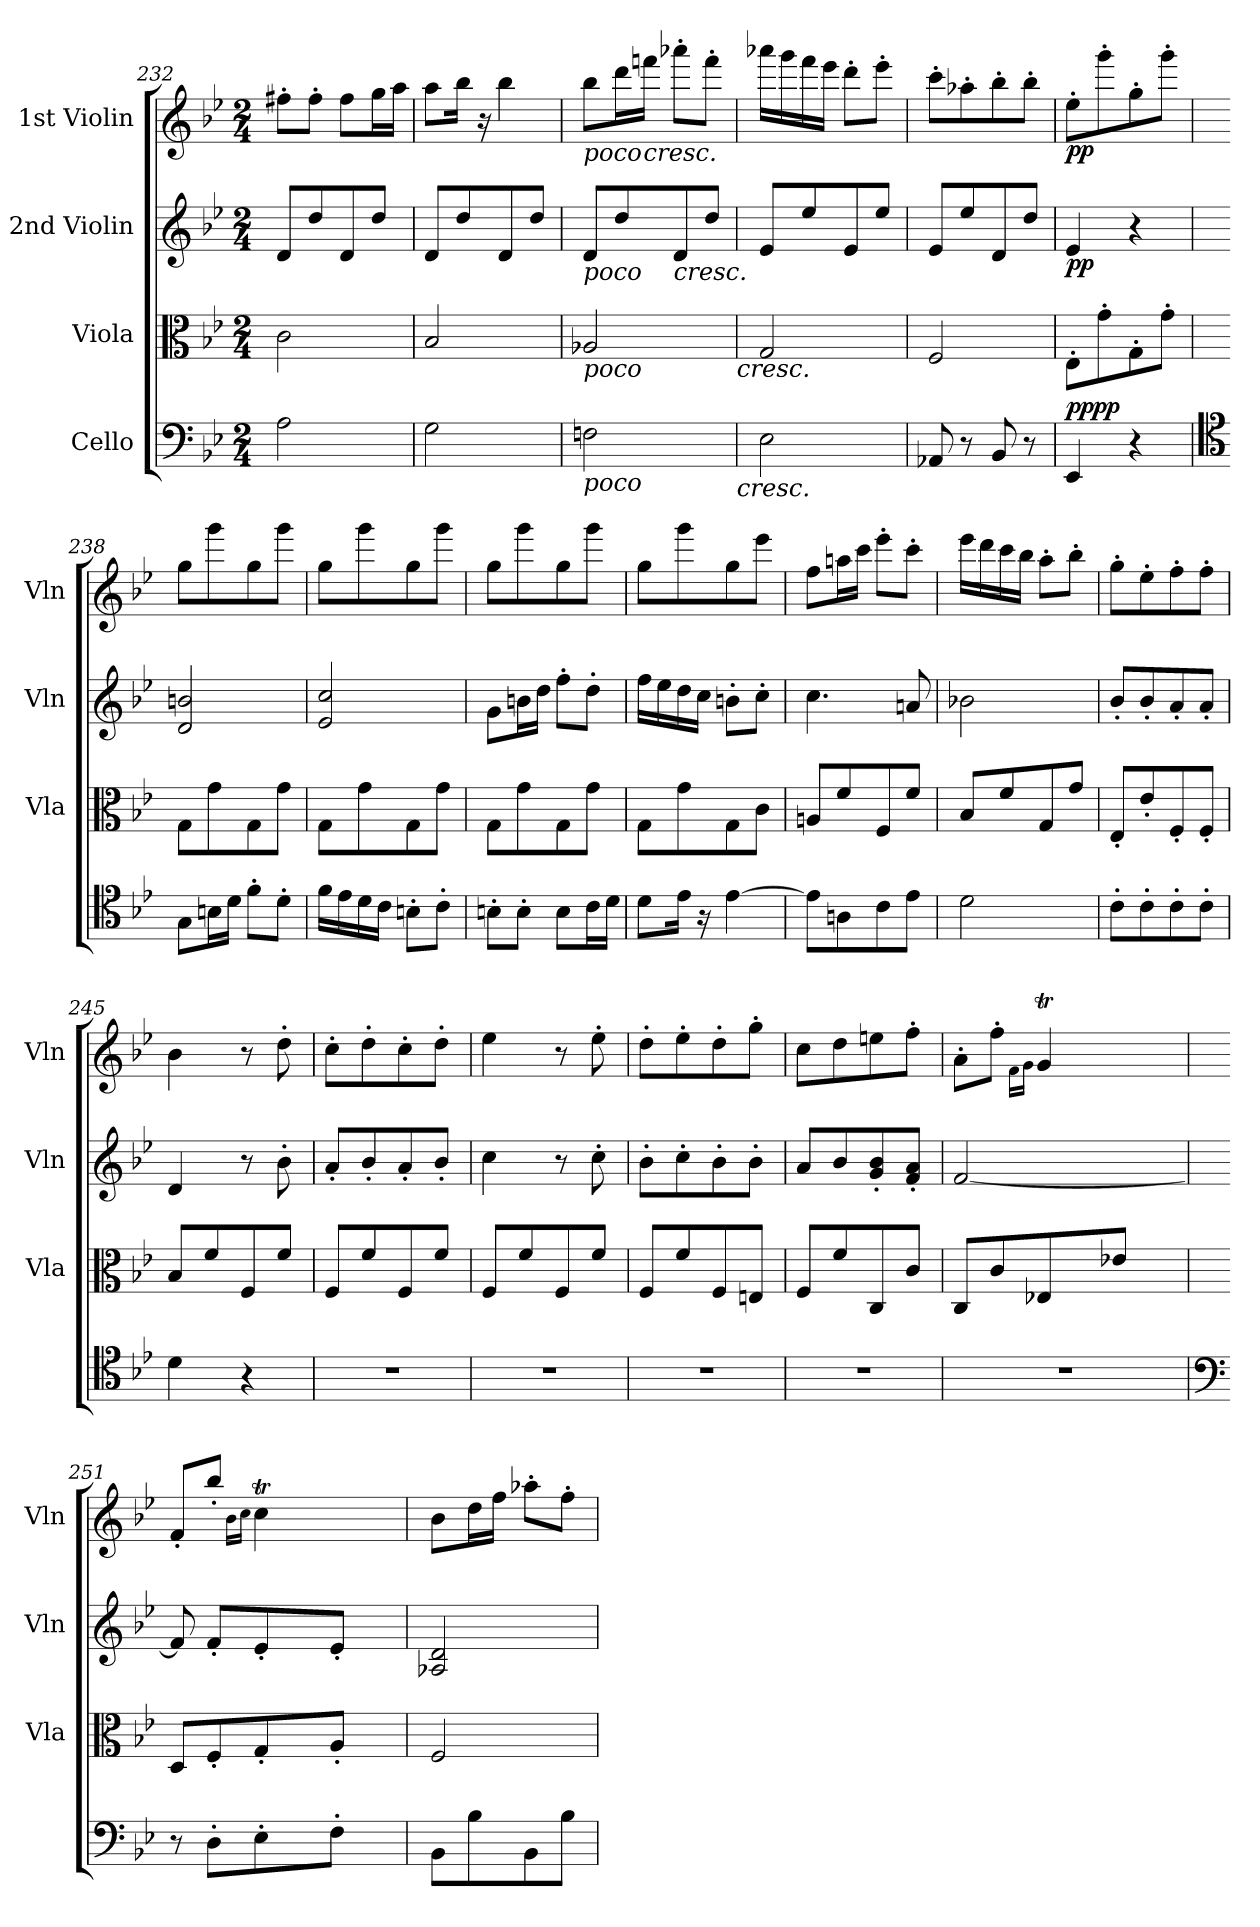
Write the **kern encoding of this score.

**kern	**dynam	**kern	**kern	**dynam	**kern	**dynam
*part4	*part4	*part3	*part2	*part2	*part1	*part1
*staff4	*staff4	*staff3	*staff2	*staff2	*staff1	*staff1
*I"Cello	*	*I"Viola	*I"2nd Violin	*	*I"1st Violin	*
*	*	*I'Vla	*I'Vln	*	*I'Vln	*
*clefF4	*	*clefC3	*clefG2	*	*clefG2	*
*k[b-e-]	*	*k[b-e-]	*k[b-e-]	*	*k[b-e-]	*
*B-:	*	*B-:	*B-:	*	*B-:	*
*M2/4	*	*M2/4	*M2/4	*	*M2/4	*
=232	=232	=232	=232	=232	=232	=232
2A\	.	2c\	8d/L	.	8ff#X'\L	.
.	.	.	8dd/	.	8ff#'\J	.
.	.	.	8d/	.	8ff#\L	.
.	.	.	8dd/J	.	16gg\L	.
.	.	.	.	.	16aa\JJ	.
=233	=233	=233	=233	=233	=233	=233
2G\	.	2B-/	8d/L	.	8aa\L	.
.	.	.	8dd/	.	16bb-\Jk	.
.	.	.	.	.	16r	.
.	.	.	8d/	.	4bb-\	.
.	.	.	8dd/J	.	.	.
=234	=234	=234	=234	=234	=234	=234
!	!	!	!	!	!LO:TX:b:i:t=poco	!
!	!	!	!LO:TX:b:i:t=poco	!	!	!
!	!	!LO:TX:b:i:t=poco	!	!	!	!
!LO:TX:b:i:t=poco	!	!	!	!	!	!
2Fn\	.	2A-X/	8d/L	.	8bb-\L	.
.	.	.	8dd/	.	16ddd\L	.
!	!	!	!	!	!LO:TX:b:i:t=cresc.	!
.	.	.	.	.	16fffn\JJ	.
!	!	!	!LO:TX:b:i:t=cresc.	!	!	!
.	.	.	8d/	.	8aaa-X'\L	.
.	.	.	8dd/J	.	8fff'\J	.
!	!	!LO:TX:b:i:t=cresc.	!	!	!	!
!LO:TX:b:i:t=cresc.	!	!	!	!	!	!
=235	=235	=235	=235	=235	=235	=235
2E-\	.	2G/	8e-/L	.	16aaa-X\LL	.
.	.	.	.	.	16ggg\	.
.	.	.	8ee-/	.	16fff\	.
.	.	.	.	.	16eee-\JJ	.
.	.	.	8e-/	.	8ddd'\L	.
.	.	.	8ee-/J	.	8eee-'\J	.
=236	=236	=236	=236	=236	=236	=236
8AA-X/	.	2F/	8e-/L	.	8ccc'\L	.
8r	.	.	8ee-/	.	8aa-X'\	.
8BB-/	.	.	8d/	.	8bb-'\	.
8r	.	.	8dd/J	.	8bb-'\J	.
=237	=237	=237	=237	=237	=237	=237
!	!LO:DY:b	!	!	!	!	!
!	!LO:DY:n=1:a	!	!	!LO:DY:b	!	!LO:DY:b
4EE-/	pp pp	8E-'\L	4e-/	pp	8ee-'\L	pp
.	.	8g'\	.	.	8ggg'\	.
4r	.	8G'\	4r	.	8gg'\	.
.	.	8g'\J	.	.	8ggg'\J	.
=238	=238	=238	=238	=238	=238	=238
*clefC4	*	*	*	*	*	*
8G\L	.	8G\L	2d/ 2bn/	.	8gg\L	.
16Bn\L	.	8g\	.	.	8ggg\	.
16d\JJ	.	.	.	.	.	.
8f'\L	.	8G\	.	.	8gg\	.
8d'\J	.	8g\J	.	.	8ggg\J	.
=239	=239	=239	=239	=239	=239	=239
16f\LL	.	8G\L	2e-/ 2cc/	.	8gg\L	.
16e-\	.	.	.	.	.	.
16d\	.	8g\	.	.	8ggg\	.
16c\JJ	.	.	.	.	.	.
8Bn'\L	.	8G\	.	.	8gg\	.
8c'\J	.	8g\J	.	.	8ggg\J	.
=240	=240	=240	=240	=240	=240	=240
8Bn'\L	.	8G\L	8g\L	.	8gg\L	.
8B'\J	.	8g\	16bn\L	.	8ggg\	.
.	.	.	16dd\JJ	.	.	.
8B\L	.	8G\	8ff'\L	.	8gg\	.
16c\L	.	8g\J	8dd'\J	.	8ggg\J	.
16d\JJ	.	.	.	.	.	.
=241	=241	=241	=241	=241	=241	=241
8d\L	.	8G\L	16ff\LL	.	8gg\L	.
.	.	.	16ee-\	.	.	.
16e-\Jk	.	8g\	16dd\	.	8ggg\	.
16r	.	.	16cc\JJ	.	.	.
[4e-\	.	8G\	8bn'\L	.	8gg\	.
.	.	8c\J	8cc'\J	.	8eee-\J	.
=242	=242	=242	=242	=242	=242	=242
8e-\L]	.	8An/L	4.cc\	.	8ff\L	.
8An\	.	8f/	.	.	16aan\L	.
.	.	.	.	.	16ccc\JJ	.
8c\	.	8F/	.	.	8eee-'\L	.
8e-\J	.	8f/J	8an/	.	8ccc'\J	.
=243	=243	=243	=243	=243	=243	=243
2d\	.	8B-/L	2b-X\	.	16eee-\LL	.
.	.	.	.	.	16ddd\	.
.	.	8f/	.	.	16ccc\	.
.	.	.	.	.	16bb-\JJ	.
.	.	8G/	.	.	8aa'\L	.
.	.	8g/J	.	.	8bb-'\J	.
=244	=244	=244	=244	=244	=244	=244
8c'\L	.	8E-'/L	8b-'/L	.	8gg'\L	.
8c'\	.	8e-'/	8b-'/	.	8ee-'\	.
8c'\	.	8F'/	8a'/	.	8ff'\	.
8c'\J	.	8F'/J	8a'/J	.	8ff'\J	.
=245	=245	=245	=245	=245	=245	=245
4d\	.	8B-/L	4d/	.	4b-\	.
.	.	8f/	.	.	.	.
4r	.	8F/	8r	.	8r	.
.	.	8f/J	8b-'\	.	8dd'\	.
=246	=246	=246	=246	=246	=246	=246
2r	.	8F/L	8a'/L	.	8cc'\L	.
.	.	8f/	8b-'/	.	8dd'\	.
.	.	8F/	8a'/	.	8cc'\	.
.	.	8f/J	8b-'/J	.	8dd'\J	.
=247	=247	=247	=247	=247	=247	=247
2r	.	8F/L	4cc\	.	4ee-\	.
.	.	8f/	.	.	.	.
.	.	8F/	8r	.	8r	.
.	.	8f/J	8cc'\	.	8ee-'\	.
=248	=248	=248	=248	=248	=248	=248
2r	.	8F/L	8b-'\L	.	8dd'\L	.
.	.	8f/	8cc'\	.	8ee-'\	.
.	.	8F/	8b-'\	.	8dd'\	.
.	.	8En/J	8b-'\J	.	8gg'\J	.
=249	=249	=249	=249	=249	=249	=249
2r	.	8F/L	8a/L	.	8cc\L	.
.	.	8f/	8b-/	.	8dd\	.
.	.	8C/	8g/' 8b-/'	.	8een\	.
.	.	8c/J	8f/' 8a/'J	.	8ff'\J	.
=250	=250	=250	=250	=250	=250	=250
*	*	*	*	*	*^	*
2r	.	8C/L	[2f/	.	8a'\L	4ryy	.
.	.	8c/	.	.	8ff'\J	.	.
.	.	.	.	.	.	16qf\LL	.
.	.	.	.	.	.	16qg\JJ	.
.	.	8E-X/	.	.	4gT/	32g/LLLyy	.
.	.	.	.	.	.	32a/yy	.
.	.	.	.	.	.	32g/yy	.
.	.	.	.	.	.	32a/yy	.
.	.	8e-X/J	.	.	.	32g/yy	.
.	.	.	.	.	.	32a/yy	.
.	.	.	.	.	.	32f/yy	.
.	.	.	.	.	.	32g/JJJyy	.
=251	=251	=251	=251	=251	=251	=251	=251
*clefF4	*	*	*	*	*	*	*
8r	.	8D/L	8f/]	.	8f'/L	4ryy	.
8D'\L	.	8F'/	8f'/L	.	8bb-'/J	.	.
.	.	.	.	.	.	16qb-\LL	.
.	.	.	.	.	.	16qcc\JJ	.
8E-'\	.	8G'/	8e-'/	.	4ccT\	32cc\LLLyy	.
.	.	.	.	.	.	32dd\yy	.
.	.	.	.	.	.	32cc\yy	.
.	.	.	.	.	.	32dd\yy	.
8F'\J	.	8A'/J	8e-'/J	.	.	32cc\yy	.
.	.	.	.	.	.	32dd\yy	.
.	.	.	.	.	.	32b-\yy	.
.	.	.	.	.	.	32cc\JJJyy	.
*	*	*	*	*	*v	*v	*
=252	=252	=252	=252	=252	=252	=252
8BB-\L	.	2F/	2A-X/ 2d/	.	8b-\L	.
8B-\	.	.	.	.	16dd\L	.
.	.	.	.	.	16ff\JJ	.
8BB-\	.	.	.	.	8aa-X'\L	.
8B-\J	.	.	.	.	8ff'\J	.
=	=	=	=	=	=	=
*-	*-	*-	*-	*-	*-	*-
